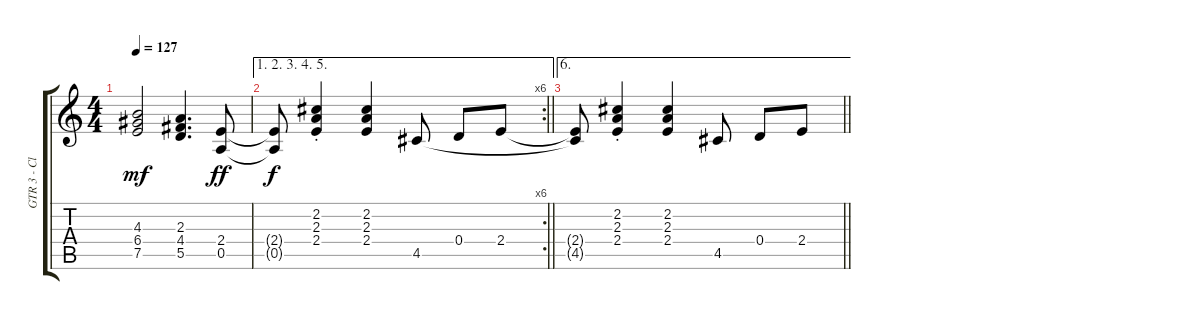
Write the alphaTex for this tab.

\track ("GTR 3 - Clean Electric" "GTR 3 - Cl") {instrument electricguitarjazz}
\staff {score tabs}
\tuning (E4 B3 G3 D3 A2 E2) {hide}
\ts (4 4)
\tempo 127
\clef g2
\ks c
(4.3 6.4 7.5).2{dy mf} (2.3 4.4 5.5).4{d} (2.4 0.5).8{dy ff} |
\ae (1 2 3 4 5)
\rc 6
\barLineRight lightlight
(2.4{t} 0.5{t}).8{dy f} (2.2{st} 2.3{st} 2.4{st}).4 (2.2 2.3 2.4).4 4.5.8 0.4.8 2.4.8 |
\ae 6
\barLineRight lightlight
(2.4{t} 4.5{t}).8 (2.2{st} 2.3{st} 2.4{st}).4 (2.2 2.3 2.4).4 4.5.8 0.4.8 2.4.8
